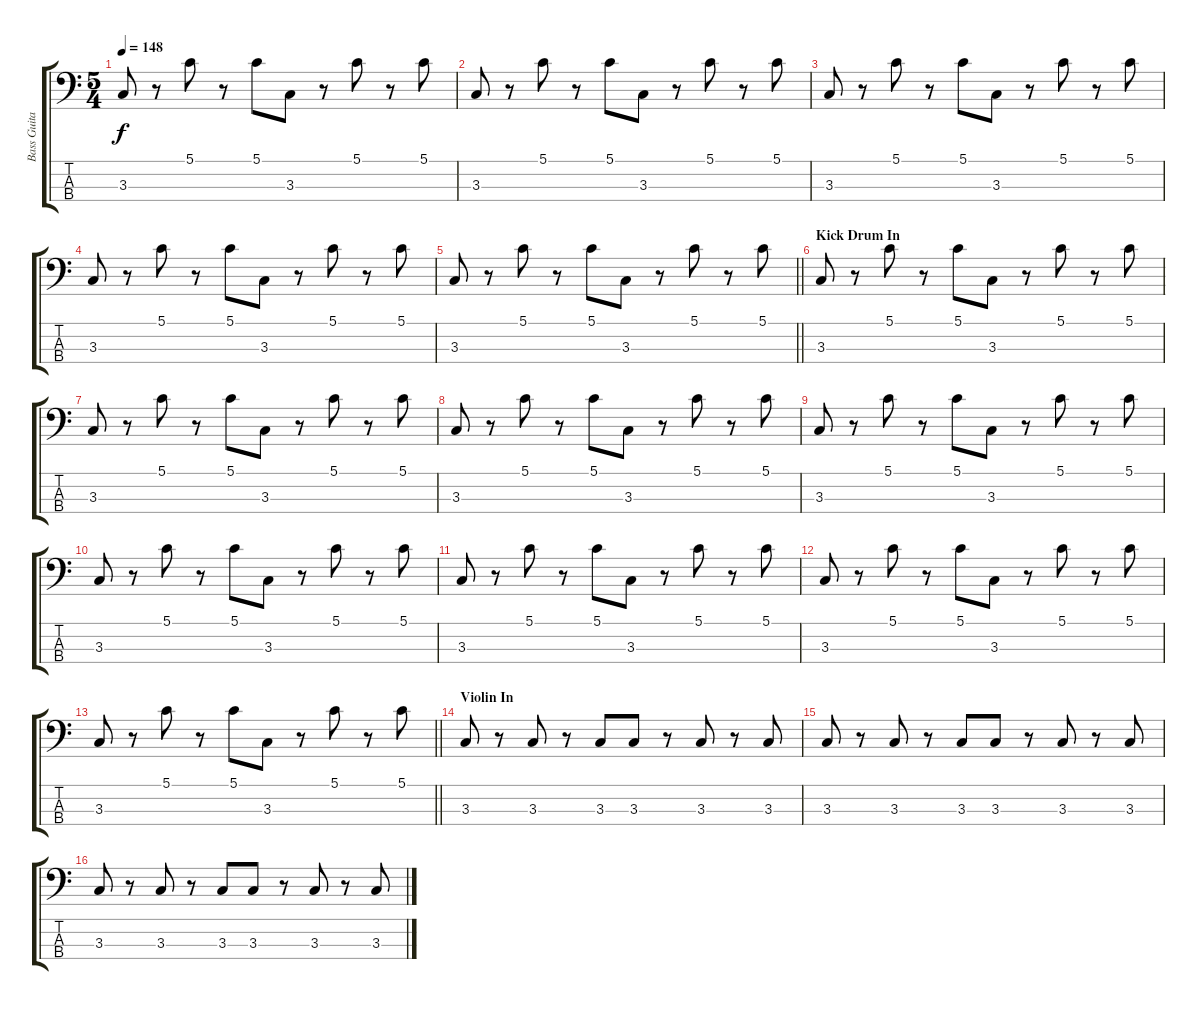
\track ("Bass Guitar" "Bass Guita") {instrument electricbassfinger}
\staff {score tabs}
\tuning (G2 D2 A1 E1) {hide}
\ts (5 4)
\tempo 148
\clef f4
\ks c
3.3.8{dy f} r.8 5.1.8 r.8 5.1.8 3.3.8 r.8 5.1.8 r.8 5.1.8 |
3.3.8 r.8 5.1.8 r.8 5.1.8 3.3.8 r.8 5.1.8 r.8 5.1.8 |
3.3.8 r.8 5.1.8 r.8 5.1.8 3.3.8 r.8 5.1.8 r.8 5.1.8 |
3.3.8 r.8 5.1.8 r.8 5.1.8 3.3.8 r.8 5.1.8 r.8 5.1.8 |
\barLineRight lightlight
3.3.8 r.8 5.1.8 r.8 5.1.8 3.3.8 r.8 5.1.8 r.8 5.1.8 |
\section ("" "Kick Drum In")
3.3.8 r.8 5.1.8 r.8 5.1.8 3.3.8 r.8 5.1.8 r.8 5.1.8 |
3.3.8 r.8 5.1.8 r.8 5.1.8 3.3.8 r.8 5.1.8 r.8 5.1.8 |
3.3.8 r.8 5.1.8 r.8 5.1.8 3.3.8 r.8 5.1.8 r.8 5.1.8 |
3.3.8 r.8 5.1.8 r.8 5.1.8 3.3.8 r.8 5.1.8 r.8 5.1.8 |
3.3.8 r.8 5.1.8 r.8 5.1.8 3.3.8 r.8 5.1.8 r.8 5.1.8 |
3.3.8 r.8 5.1.8 r.8 5.1.8 3.3.8 r.8 5.1.8 r.8 5.1.8 |
3.3.8 r.8 5.1.8 r.8 5.1.8 3.3.8 r.8 5.1.8 r.8 5.1.8 |
\barLineRight lightlight
3.3.8 r.8 5.1.8 r.8 5.1.8 3.3.8 r.8 5.1.8 r.8 5.1.8 |
\section ("" "Violin In")
3.3.8 r.8 3.3.8 r.8 3.3.8 3.3.8 r.8 3.3.8 r.8 3.3.8 |
3.3.8 r.8 3.3.8 r.8 3.3.8 3.3.8 r.8 3.3.8 r.8 3.3.8 |
3.3.8 r.8 3.3.8 r.8 3.3.8 3.3.8 r.8 3.3.8 r.8 3.3.8
